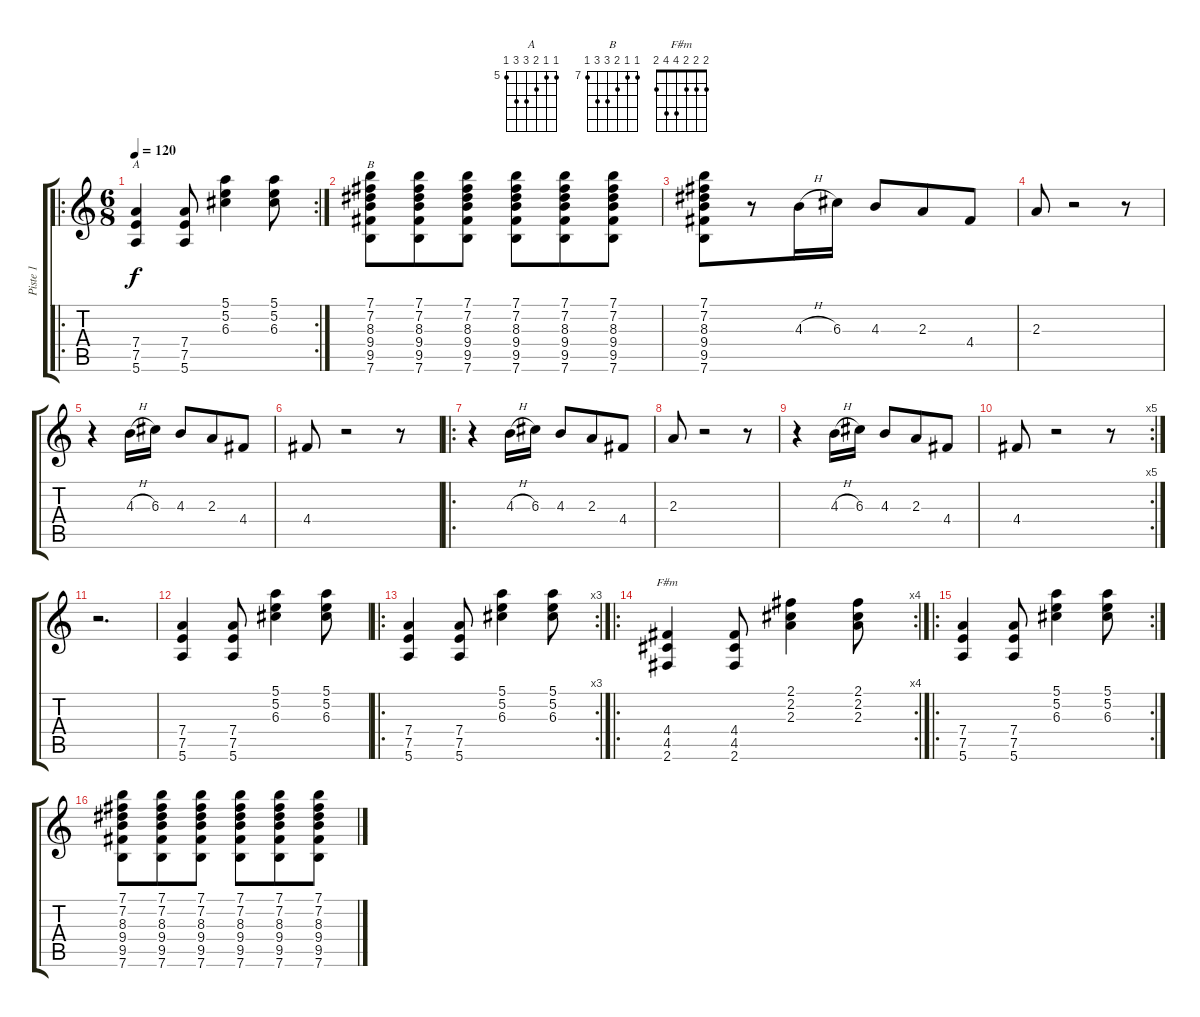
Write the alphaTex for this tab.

\track ("Piste 1" "Piste 1") {instrument overdrivenguitar}
\staff {score tabs}
\tuning (E4 B3 G3 D3 A2 E2) {hide}
\chord ("A" 5 5 6 7 7 5) {firstfret 5}
\chord ("B" 7 7 8 9 9 7) {firstfret 7}
\chord ("F#m" 2 2 2 4 4 2)
\ro
\rc 2
\ts (6 8)
\tempo 120
\clef g2
\ks c
(7.4 7.5 5.6).4{ch "A" dy f} (7.4 7.5 5.6).8 (5.1 5.2 6.3).4 (5.1 5.2 6.3).8 |
(7.1 7.2 8.3 9.4 9.5 7.6).8{ch "B"} (7.1 7.2 8.3 9.4 9.5 7.6).8 (7.1 7.2 8.3 9.4 9.5 7.6).8 (7.1 7.2 8.3 9.4 9.5 7.6).8 (7.1 7.2 8.3 9.4 9.5 7.6).8 (7.1 7.2 8.3 9.4 9.5 7.6).8 |
(7.1 7.2 8.3 9.4 9.5 7.6).8 r.8 4.3{h}.16 6.3.16 4.3.8 2.3.8 4.4.8 |
2.3.8 r.2 r.8 |
r.4 4.3{h}.16 6.3.16 4.3.8 2.3.8 4.4.8 |
4.4.8 r.2 r.8 |
\ro
r.4 4.3{h}.16 6.3.16 4.3.8 2.3.8 4.4.8 |
2.3.8 r.2 r.8 |
r.4 4.3{h}.16 6.3.16 4.3.8 2.3.8 4.4.8 |
\rc 5
4.4.8 r.2 r.8 |
r.2{d} |
(7.4 7.5 5.6).4 (7.4 7.5 5.6).8 (5.1 5.2 6.3).4 (5.1 5.2 6.3).8 |
\ro
\rc 3
(7.4 7.5 5.6).4 (7.4 7.5 5.6).8 (5.1 5.2 6.3).4 (5.1 5.2 6.3).8 |
\ro
\rc 4
(4.4 4.5 2.6).4{ch "F#m"} (4.4 4.5 2.6).8 (2.1 2.2 2.3).4 (2.1 2.2 2.3).8 |
\ro
\rc 2
(7.4 7.5 5.6).4 (7.4 7.5 5.6).8 (5.1 5.2 6.3).4 (5.1 5.2 6.3).8 |
(7.1 7.2 8.3 9.4 9.5 7.6).8 (7.1 7.2 8.3 9.4 9.5 7.6).8 (7.1 7.2 8.3 9.4 9.5 7.6).8 (7.1 7.2 8.3 9.4 9.5 7.6).8 (7.1 7.2 8.3 9.4 9.5 7.6).8 (7.1 7.2 8.3 9.4 9.5 7.6).8
